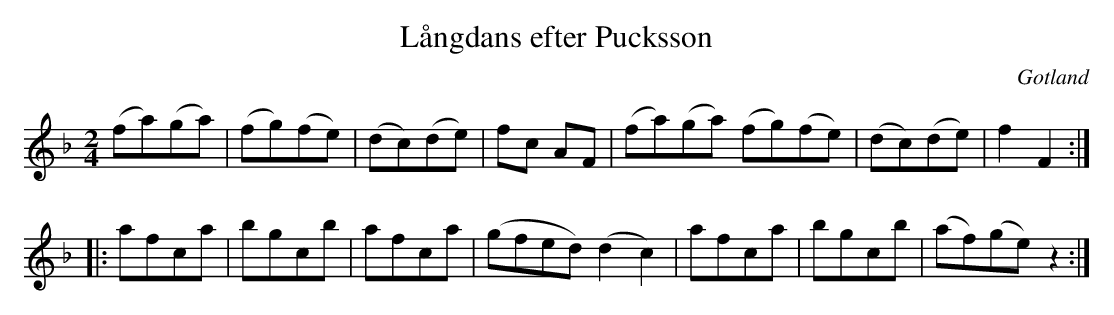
X:1
T:Långdans efter Pucksson
O:Gotland
M:2/4
L:1/8
K:F
(fa)(ga)|(fg)(fe)|(dc)(de)|fc AF|(fa)(ga) (fg)(fe)|(dc)(de)|f2 F2:|
|:afca|bgcb|afca|(gfed) (d2c2)|afca|bgcb|(af)(ge)2 z2:|
